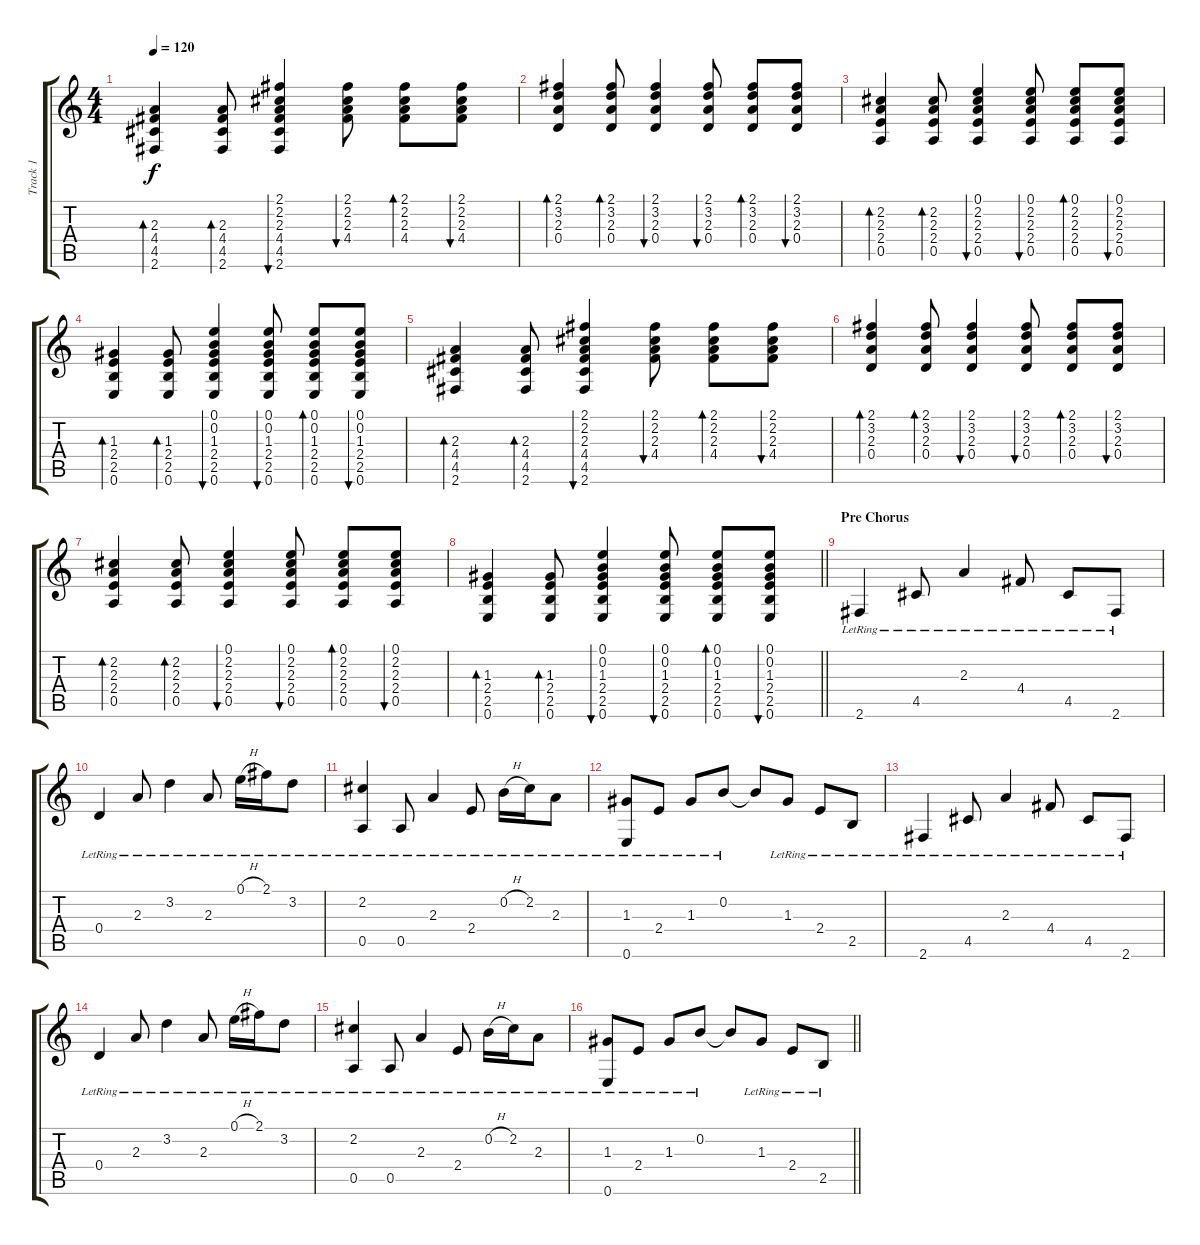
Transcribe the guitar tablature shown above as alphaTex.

\track ("Track 1" "Track 1") {instrument acousticguitarsteel}
\staff {score tabs}
\tuning (E4 B3 G3 D3 A2 E2) {hide}
\ts (4 4)
\tempo 120
\clef g2
\ks c
(2.3 4.4 4.5 2.6).4{bd 60 dy f} (2.3 4.4 4.5 2.6).8{bd 60} (2.1 2.2 2.3 4.4 4.5 2.6).4{bu 60} (2.1 2.2 2.3 4.4).8{bu 60} (2.1 2.2 2.3 4.4).8{bd 60} (2.1 2.2 2.3 4.4).8{bu 60} |
(2.1 3.2 2.3 0.4).4{bd 60} (2.1 3.2 2.3 0.4).8{bd 60} (2.1 3.2 2.3 0.4).4{bu 60} (2.1 3.2 2.3 0.4).8{bu 60} (2.1 3.2 2.3 0.4).8{bd 60} (2.1 3.2 2.3 0.4).8{bu 60} |
(2.2 2.3 2.4 0.5).4{bd 60} (2.2 2.3 2.4 0.5).8{bd 60} (0.1 2.2 2.3 2.4 0.5).4{bu 60} (0.1 2.2 2.3 2.4 0.5).8{bu 60} (0.1 2.2 2.3 2.4 0.5).8{bd 60} (0.1 2.2 2.3 2.4 0.5).8{bu 60} |
(1.3 2.4 2.5 0.6).4{bd 60} (1.3 2.4 2.5 0.6).8{bd 60} (0.1 0.2 1.3 2.4 2.5 0.6).4{bu 60} (0.1 0.2 1.3 2.4 2.5 0.6).8{bu 60} (0.1 0.2 1.3 2.4 2.5 0.6).8{bd 60} (0.1 0.2 1.3 2.4 2.5 0.6).8{bu 60} |
(2.3 4.4 4.5 2.6).4{bd 60} (2.3 4.4 4.5 2.6).8{bd 60} (2.1 2.2 2.3 4.4 4.5 2.6).4{bu 60} (2.1 2.2 2.3 4.4).8{bu 60} (2.1 2.2 2.3 4.4).8{bd 60} (2.1 2.2 2.3 4.4).8{bu 60} |
(2.1 3.2 2.3 0.4).4{bd 60} (2.1 3.2 2.3 0.4).8{bd 60} (2.1 3.2 2.3 0.4).4{bu 60} (2.1 3.2 2.3 0.4).8{bu 60} (2.1 3.2 2.3 0.4).8{bd 60} (2.1 3.2 2.3 0.4).8{bu 60} |
(2.2 2.3 2.4 0.5).4{bd 60} (2.2 2.3 2.4 0.5).8{bd 60} (0.1 2.2 2.3 2.4 0.5).4{bu 60} (0.1 2.2 2.3 2.4 0.5).8{bu 60} (0.1 2.2 2.3 2.4 0.5).8{bd 60} (0.1 2.2 2.3 2.4 0.5).8{bu 60} |
\barLineRight lightlight
(1.3 2.4 2.5 0.6).4{bd 60} (1.3 2.4 2.5 0.6).8{bd 60} (0.1 0.2 1.3 2.4 2.5 0.6).4{bu 60} (0.1 0.2 1.3 2.4 2.5 0.6).8{bu 60} (0.1 0.2 1.3 2.4 2.5 0.6).8{bd 60} (0.1 0.2 1.3 2.4 2.5 0.6).8{bu 60} |
\section ("" "Pre Chorus")
2.6{lr}.4 4.5{lr}.8 2.3{lr}.4 4.4{lr}.8 4.5{lr}.8 2.6{lr}.8 |
0.4{lr}.4 2.3{lr}.8 3.2{lr}.4 2.3{lr}.8 0.1{h lr}.16 2.1{lr}.16 3.2{lr}.8 |
(2.2{lr} 0.5{lr}).4 0.5{lr}.8 2.3{lr}.4 2.4{lr}.8 0.2{h lr}.16 2.2{lr}.16 2.3{lr}.8 |
(1.3{lr} 0.6{lr}).8 2.4{lr}.8 1.3{lr}.8 0.2{lr}.8 0.2{t}.8 1.3{lr}.8 2.4{lr}.8 2.5{lr}.8 |
2.6{lr}.4 4.5{lr}.8 2.3{lr}.4 4.4{lr}.8 4.5{lr}.8 2.6{lr}.8 |
0.4{lr}.4 2.3{lr}.8 3.2{lr}.4 2.3{lr}.8 0.1{h lr}.16 2.1{lr}.16 3.2{lr}.8 |
(2.2{lr} 0.5{lr}).4 0.5{lr}.8 2.3{lr}.4 2.4{lr}.8 0.2{h lr}.16 2.2{lr}.16 2.3{lr}.8 |
\barLineRight lightlight
(1.3{lr} 0.6{lr}).8 2.4{lr}.8 1.3{lr}.8 0.2{lr}.8 0.2{t}.8 1.3{lr}.8 2.4{lr}.8 2.5{lr}.8
